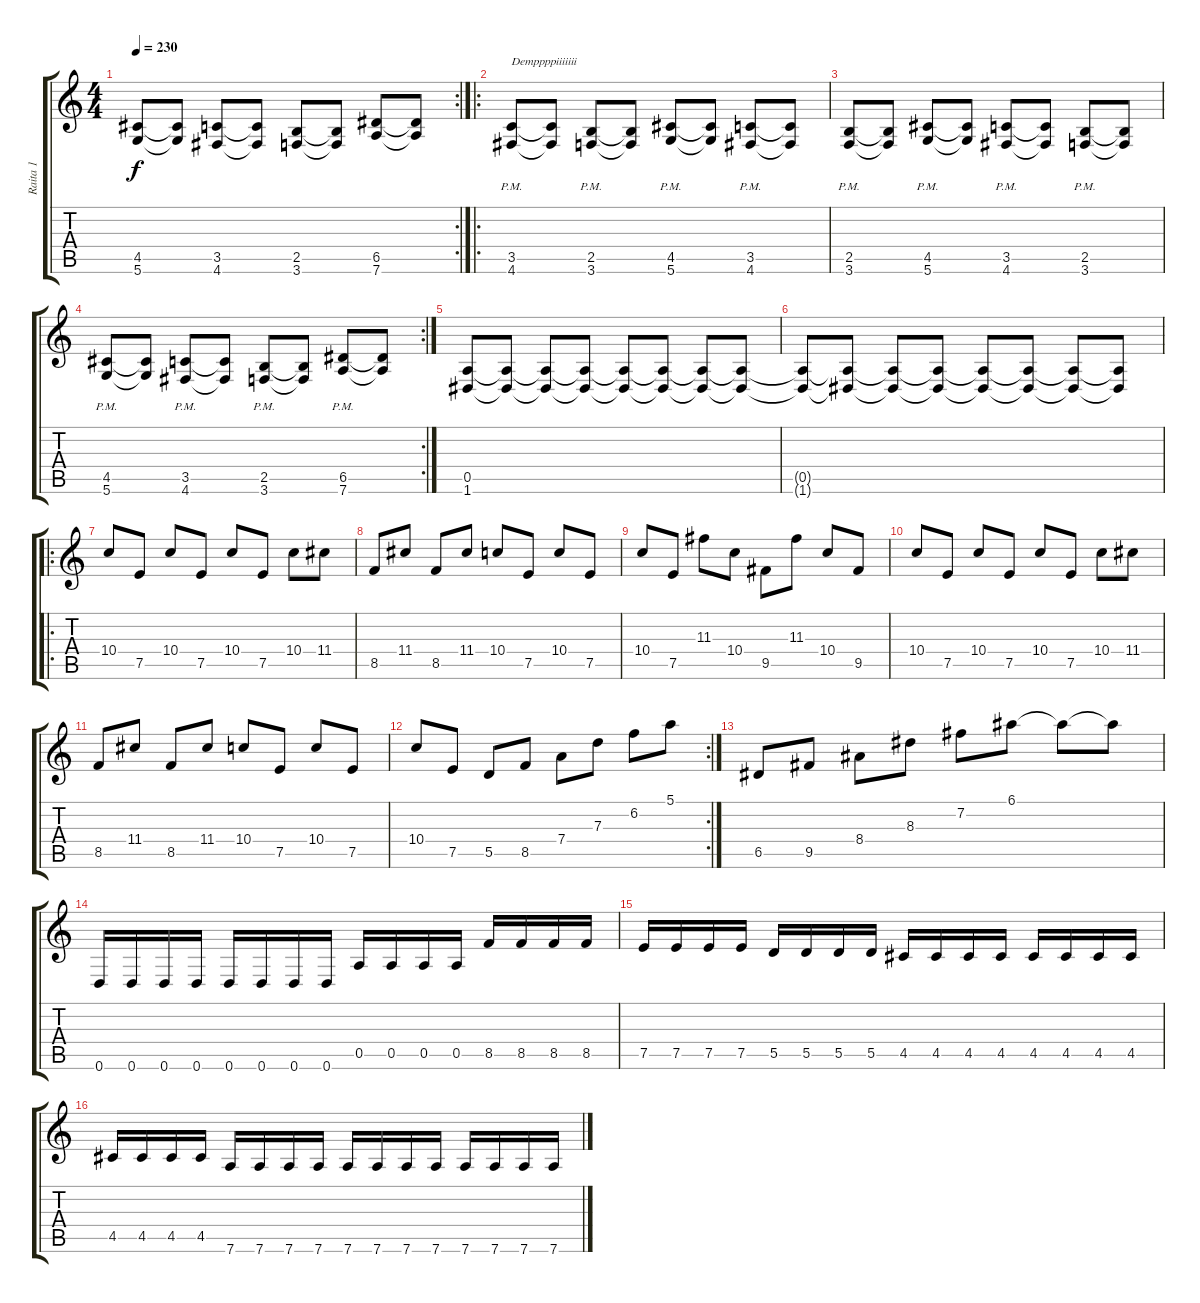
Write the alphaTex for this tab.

\track ("Raita 1" "Raita 1") {instrument distortionguitar}
\staff {score tabs}
\tuning (E4 B3 G3 D3 A2 D2) {hide}
\rc 2
\ts (4 4)
\tempo 230
\clef g2
\ks c
(4.5 5.6).8{dy f} (4.5{t} 5.6{t}).8 (3.5 4.6).8 (3.5{t} 4.6{t}).8 (2.5 3.6).8 (2.5{t} 3.6{t}).8 (6.5 7.6).8 (6.5{t} 7.6{t}).8 |
\ro
(3.5{pm} 4.6).8{txt "Demppppiiiiiii"} (3.5{t} 4.6{t}).8 (2.5{pm} 3.6).8 (2.5{t} 3.6{t}).8 (4.5{pm} 5.6).8 (4.5{t} 5.6{t}).8 (3.5{pm} 4.6).8 (3.5{t} 4.6{t}).8 |
(2.5{pm} 3.6).8 (2.5{t} 3.6{t}).8 (4.5{pm} 5.6).8 (4.5{t} 5.6{t}).8 (3.5{pm} 4.6).8 (3.5{t} 4.6{t}).8 (2.5{pm} 3.6).8 (2.5{t} 3.6{t}).8 |
\rc 2
(4.5{pm} 5.6).8 (4.5{t} 5.6{t}).8 (3.5{pm} 4.6).8 (3.5{t} 4.6{t}).8 (2.5{pm} 3.6).8 (2.5{t} 3.6{t}).8 (6.5{pm} 7.6).8 (6.5{t} 7.6{t}).8 |
(0.5 1.6).8 (0.5{t} 1.6{t}).8 (0.5{t} 1.6{t}).8 (0.5{t} 1.6{t}).8 (0.5{t} 1.6{t}).8 (0.5{t} 1.6{t}).8 (0.5{t} 1.6{t}).8 (0.5{t} 1.6{t}).8 |
(0.5{t} 1.6{t}).8 (0.5{t} 1.6{t}).8 (0.5{t} 1.6{t}).8 (0.5{t} 1.6{t}).8 (0.5{t} 1.6{t}).8 (0.5{t} 1.6{t}).8 (0.5{t} 1.6{t}).8 (0.5{t} 1.6{t}).8 |
\ro
10.4.8 7.5.8 10.4.8 7.5.8 10.4.8 7.5.8 10.4.8 11.4.8 |
8.5.8 11.4.8 8.5.8 11.4.8 10.4.8 7.5.8 10.4.8 7.5.8 |
10.4.8 7.5.8 11.3.8 10.4.8 9.5.8 11.3.8 10.4.8 9.5.8 |
10.4.8 7.5.8 10.4.8 7.5.8 10.4.8 7.5.8 10.4.8 11.4.8 |
8.5.8 11.4.8 8.5.8 11.4.8 10.4.8 7.5.8 10.4.8 7.5.8 |
\rc 2
10.4.8 7.5.8 5.5.8 8.5.8 7.4.8 7.3.8 6.2.8 5.1.8 |
6.5.8 9.5.8 8.4.8 8.3.8 7.2.8 6.1.8 6.1{t}.8 6.1{t}.8 |
0.6.16 0.6.16 0.6.16 0.6.16 0.6.16 0.6.16 0.6.16 0.6.16 0.5.16 0.5.16 0.5.16 0.5.16 8.5.16 8.5.16 8.5.16 8.5.16 |
7.5.16 7.5.16 7.5.16 7.5.16 5.5.16 5.5.16 5.5.16 5.5.16 4.5.16 4.5.16 4.5.16 4.5.16 4.5.16 4.5.16 4.5.16 4.5.16 |
4.5.16 4.5.16 4.5.16 4.5.16 7.6.16 7.6.16 7.6.16 7.6.16 7.6.16 7.6.16 7.6.16 7.6.16 7.6.16 7.6.16 7.6.16 7.6.16
